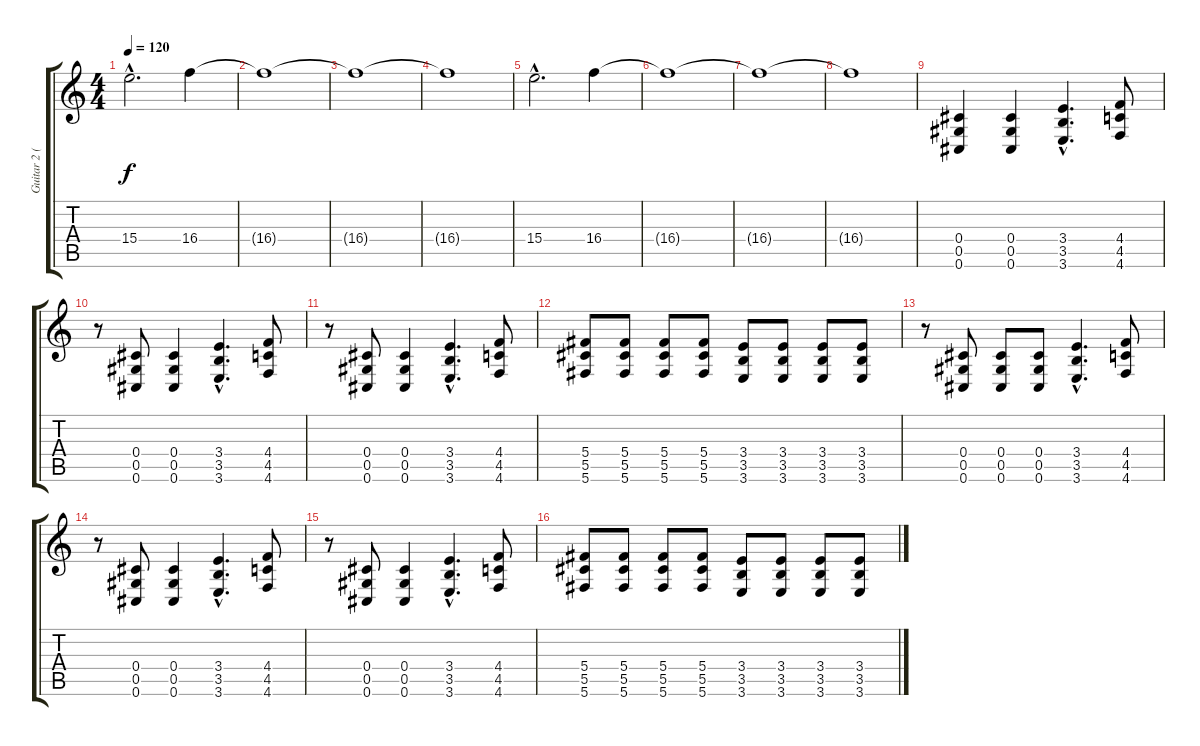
\track ("Guitar 2 (Lead)" "Guitar 2 (") {instrument distortionguitar}
\staff {score tabs}
\tuning (Eb4 Bb3 Gb3 Db3 Ab2 Db2) {hide}
\ts (4 4)
\tempo 120
\clef g2
\ks c
15.4{hac}.2{d dy f} 16.4.4 |
16.4{t}.1 |
16.4{t}.1 |
16.4{t}.1 |
15.4{hac}.2{d} 16.4.4 |
16.4{t}.1 |
16.4{t}.1 |
16.4{t}.1 |
(0.4 0.5 0.6).4 (0.4 0.5 0.6).4 (3.4{hac} 3.5{hac} 3.6{hac}).4{d} (4.4 4.5 4.6).8 |
r.8 (0.4 0.5 0.6).8 (0.4 0.5 0.6).4 (3.4{hac} 3.5{hac} 3.6{hac}).4{d} (4.4 4.5 4.6).8 |
r.8 (0.4 0.5 0.6).8 (0.4 0.5 0.6).4 (3.4{hac} 3.5{hac} 3.6{hac}).4{d} (4.4 4.5 4.6).8 |
(5.4 5.5 5.6).8 (5.4 5.5 5.6).8 (5.4 5.5 5.6).8 (5.4 5.5 5.6).8 (3.4 3.5 3.6).8 (3.4 3.5 3.6).8 (3.4 3.5 3.6).8 (3.4 3.5 3.6).8 |
r.8 (0.4 0.5 0.6).8 (0.4 0.5 0.6).8 (0.4 0.5 0.6).8 (3.4{hac} 3.5{hac} 3.6{hac}).4{d} (4.4 4.5 4.6).8 |
r.8 (0.4 0.5 0.6).8 (0.4 0.5 0.6).4 (3.4{hac} 3.5{hac} 3.6{hac}).4{d} (4.4 4.5 4.6).8 |
r.8 (0.4 0.5 0.6).8 (0.4 0.5 0.6).4 (3.4{hac} 3.5{hac} 3.6{hac}).4{d} (4.4 4.5 4.6).8 |
(5.4 5.5 5.6).8 (5.4 5.5 5.6).8 (5.4 5.5 5.6).8 (5.4 5.5 5.6).8 (3.4 3.5 3.6).8 (3.4 3.5 3.6).8 (3.4 3.5 3.6).8 (3.4 3.5 3.6).8
